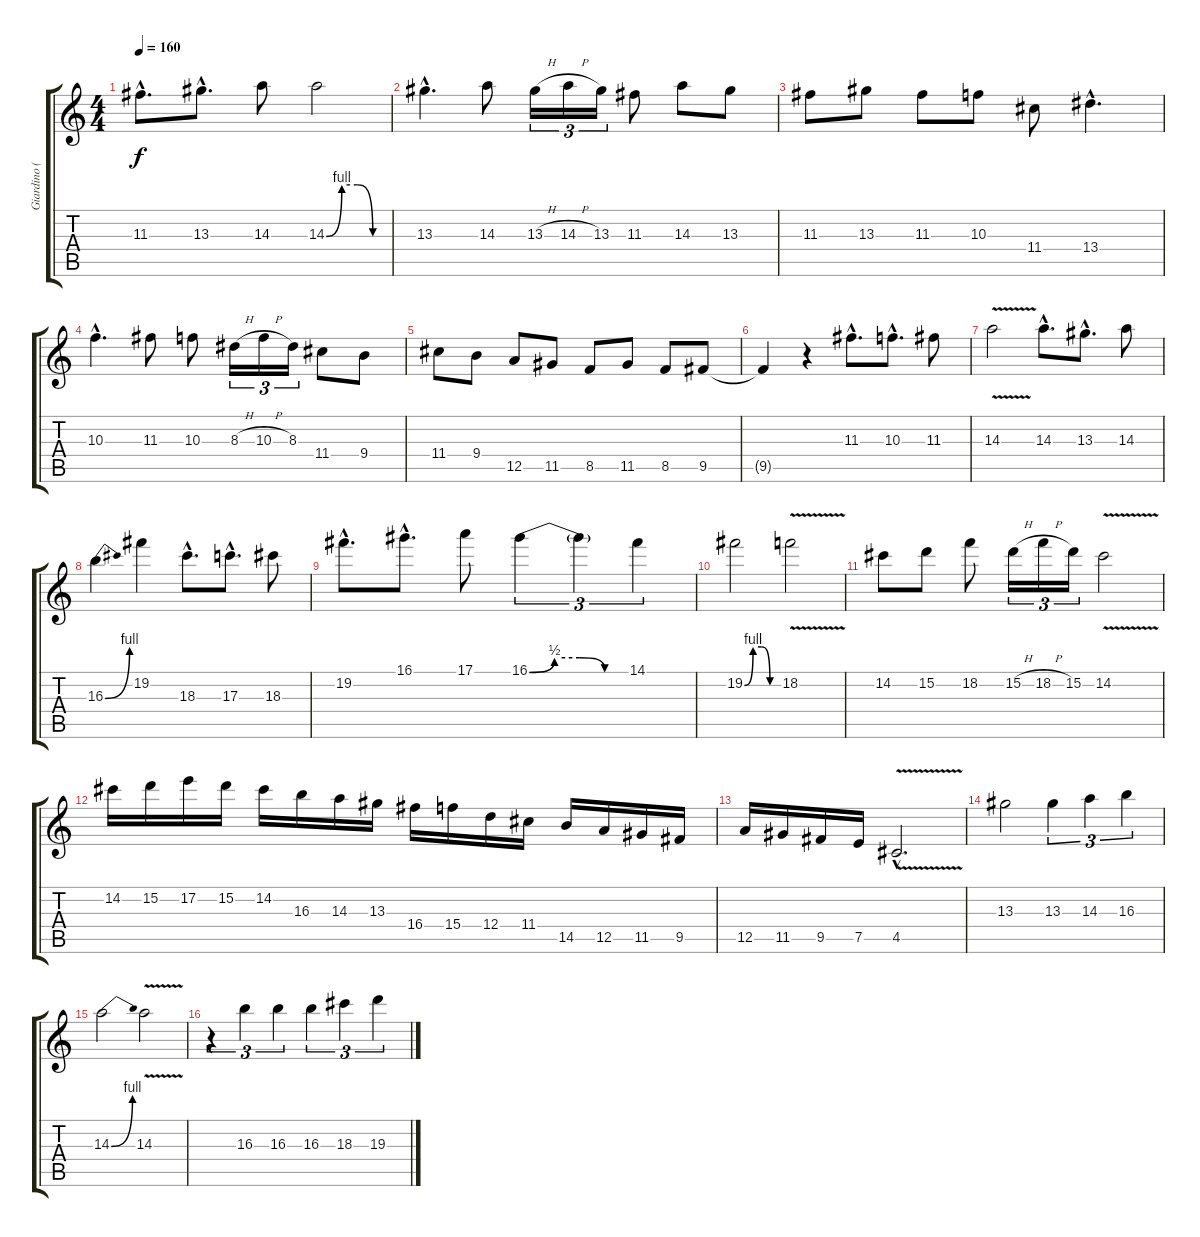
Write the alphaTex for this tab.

\track ("Giardino (Solos)" "Giardino (") {instrument distortionguitar}
\staff {score tabs}
\tuning (E4 B3 G3 D3 A2 E2) {hide}
\ts (4 4)
\tempo 160
\clef g2
\ks c
11.3{hac}.8{d dy f} 13.3{hac}.8{d} 14.3.8 14.3{be (custom 0 0 15 4 30 4 45 0 60 0)}.2 |
13.3{hac}.4{d} 14.3.8 13.3{h}.16{tu (3 2)} 14.3{h}.16{tu (3 2)} 13.3.16{tu (3 2)} 11.3.8 14.3.8 13.3.8 |
11.3.8 13.3.8 11.3.8 10.3.8 11.4.8 13.4{hac}.4{d} |
10.3{hac}.4{d} 11.3.8 10.3.8 8.3{h}.16{tu (3 2)} 10.3{h}.16{tu (3 2)} 8.3.16{tu (3 2)} 11.4.8 9.4.8 |
11.4.8 9.4.8 12.5.8 11.5.8 8.5.8 11.5.8 8.5.8 9.5.8 |
9.5{t}.4 r.4 11.3{hac}.8{d} 10.3{hac}.8{d} 11.3.8 |
14.3{v}.2 14.3{hac}.8{d} 13.3{hac}.8{d} 14.3.8 |
16.3{be (bend 0 0 60 4)}.4 19.2.4 18.3{hac}.8{d} 17.3{hac}.8{d} 18.3.8 |
19.2{hac}.8{d} 16.1{hac}.8{d} 17.1.8 16.1{be (custom 0 0 15 2 30 2 45 0 60 0)}.4{tu (3 2)} 16.1{t}.4{tu (3 2)} 14.1.4{tu (3 2)} |
19.2{be (custom 0 0 15 4 30 4 45 0 60 0)}.2 18.2{v}.2 |
14.2.8 15.2.8 18.2.8 15.2{h}.16{tu (3 2)} 18.2{h}.16{tu (3 2)} 15.2.16{tu (3 2)} 14.2{v}.2 |
14.2.16 15.2.16 17.2.16 15.2.16 14.2.16 16.3.16 14.3.16 13.3.16 16.4.16 15.4.16 12.4.16 11.4.16 14.5.16 12.5.16 11.5.16 9.5.16 |
12.5.16 11.5.16 9.5.16 7.5.16 4.5{v hac}.2{d} |
13.3.2 13.3.4{tu (3 2)} 14.3.4{tu (3 2)} 16.3.4{tu (3 2)} |
14.3{be (bend 0 0 60 4)}.2 14.3{v}.2 |
r.4{tu (3 2)} 16.3.4{tu (3 2)} 16.3.4{tu (3 2)} 16.3.4{tu (3 2)} 18.3.4{tu (3 2)} 19.3.4{tu (3 2)}
